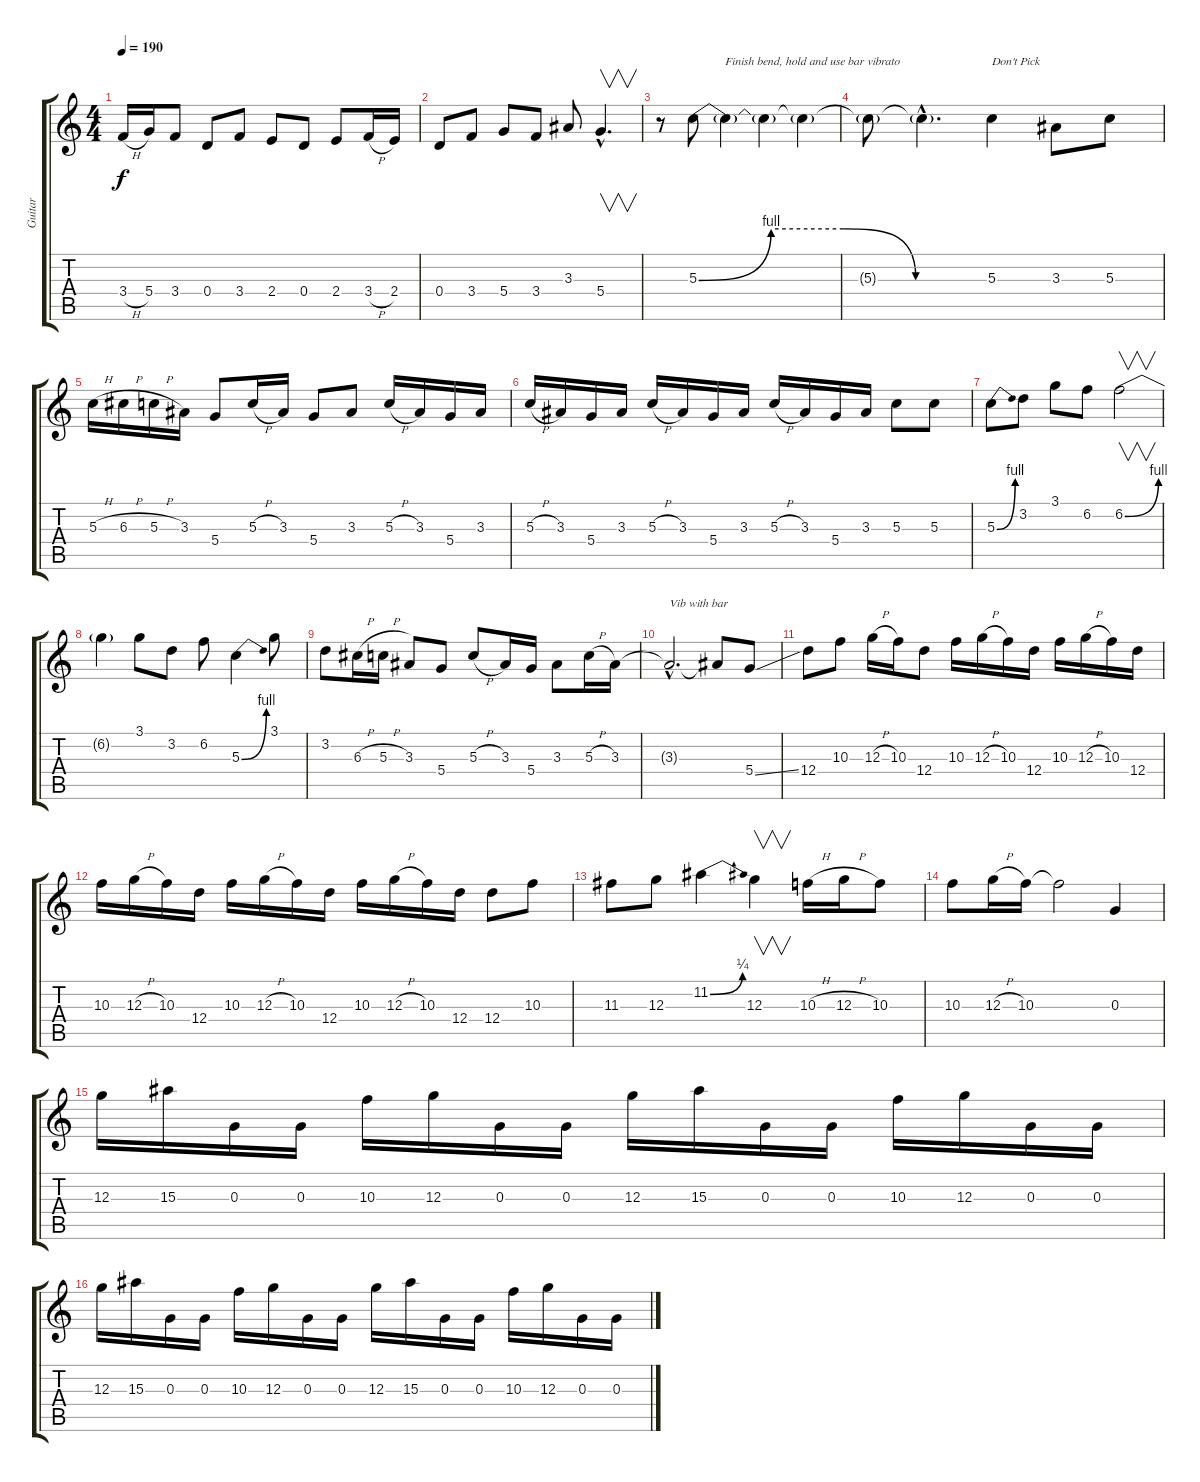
\track ("Guitar" "Guitar") {instrument overdrivenguitar}
\staff {score tabs}
\tuning (E4 B3 G3 D3 A2 E2) {hide}
\ts (4 4)
\tempo 190
\clef g2
\ks c
3.4{h}.16{dy f} 5.4.16 3.4.8 0.4.8 3.4.8 2.4.8 0.4.8 2.4.8 3.4{h}.16 2.4.16 |
0.4.8 3.4.8 5.4.8 3.4.8 3.3.8 5.4{hac}.4{v d} |
r.8 5.3{be (custom 0 0 15 4 30 4 45 0 60 0)}.8 5.3{t}.4{txt "Finish bend, hold and use bar vibrato"} 5.3{t}.4 5.3{t}.4 |
5.3{t}.8 5.3{hac t}.4{d} 5.3.4{txt "Don't Pick"} 3.3.8 5.3.8 |
5.3{h}.16 6.3{h}.16 5.3{h}.16 3.3.16 5.4.8 5.3{h}.16 3.3.16 5.4.8 3.3.8 5.3{h}.16 3.3.16 5.4.16 3.3.16 |
5.3{h}.16 3.3.16 5.4.16 3.3.16 5.3{h}.16 3.3.16 5.4.16 3.3.16 5.3{h}.16 3.3.16 5.4.16 3.3.16 5.3.8 5.3.8 |
5.3{be (bend 0 0 60 4)}.8 3.2.8 3.1.8 6.2.8 6.2{be (bend 0 0 60 4)}.2{v} |
6.2{t}.4 3.1.8 3.2.8 6.2.8 5.3{be (bend 0 0 60 4)}.4 3.1.8 |
3.2.8 6.3{h}.16 5.3{h}.16 3.3.8 5.4.8 5.3{h}.8 3.3.16 5.4.16 3.3.8 5.3{h}.16 3.3.16 |
3.3{hac t}.2{d txt "Vib with bar"} 3.3{t}.8 5.4{ss}.8 |
12.4.8 10.3.8 12.3{h}.16 10.3.16 12.4.8 10.3.16 12.3{h}.16 10.3.16 12.4.16 10.3.16 12.3{h}.16 10.3.16 12.4.16 |
10.3.16 12.3{h}.16 10.3.16 12.4.16 10.3.16 12.3{h}.16 10.3.16 12.4.16 10.3.16 12.3{h}.16 10.3.16 12.4.16 12.4.8 10.3.8 |
11.3.8 12.3.8 11.2{be (bend 0 0 60 1)}.4 12.3.4{v} 10.3{h}.16 12.3{h}.16 10.3.8 |
10.3.8 12.3{h}.16 10.3.16 10.3{t}.2 0.3.4 |
12.3.16 15.3.16 0.3.16 0.3.16 10.3.16 12.3.16 0.3.16 0.3.16 12.3.16 15.3.16 0.3.16 0.3.16 10.3.16 12.3.16 0.3.16 0.3.16 |
12.3.16 15.3.16 0.3.16 0.3.16 10.3.16 12.3.16 0.3.16 0.3.16 12.3.16 15.3.16 0.3.16 0.3.16 10.3.16 12.3.16 0.3.16 0.3.16
